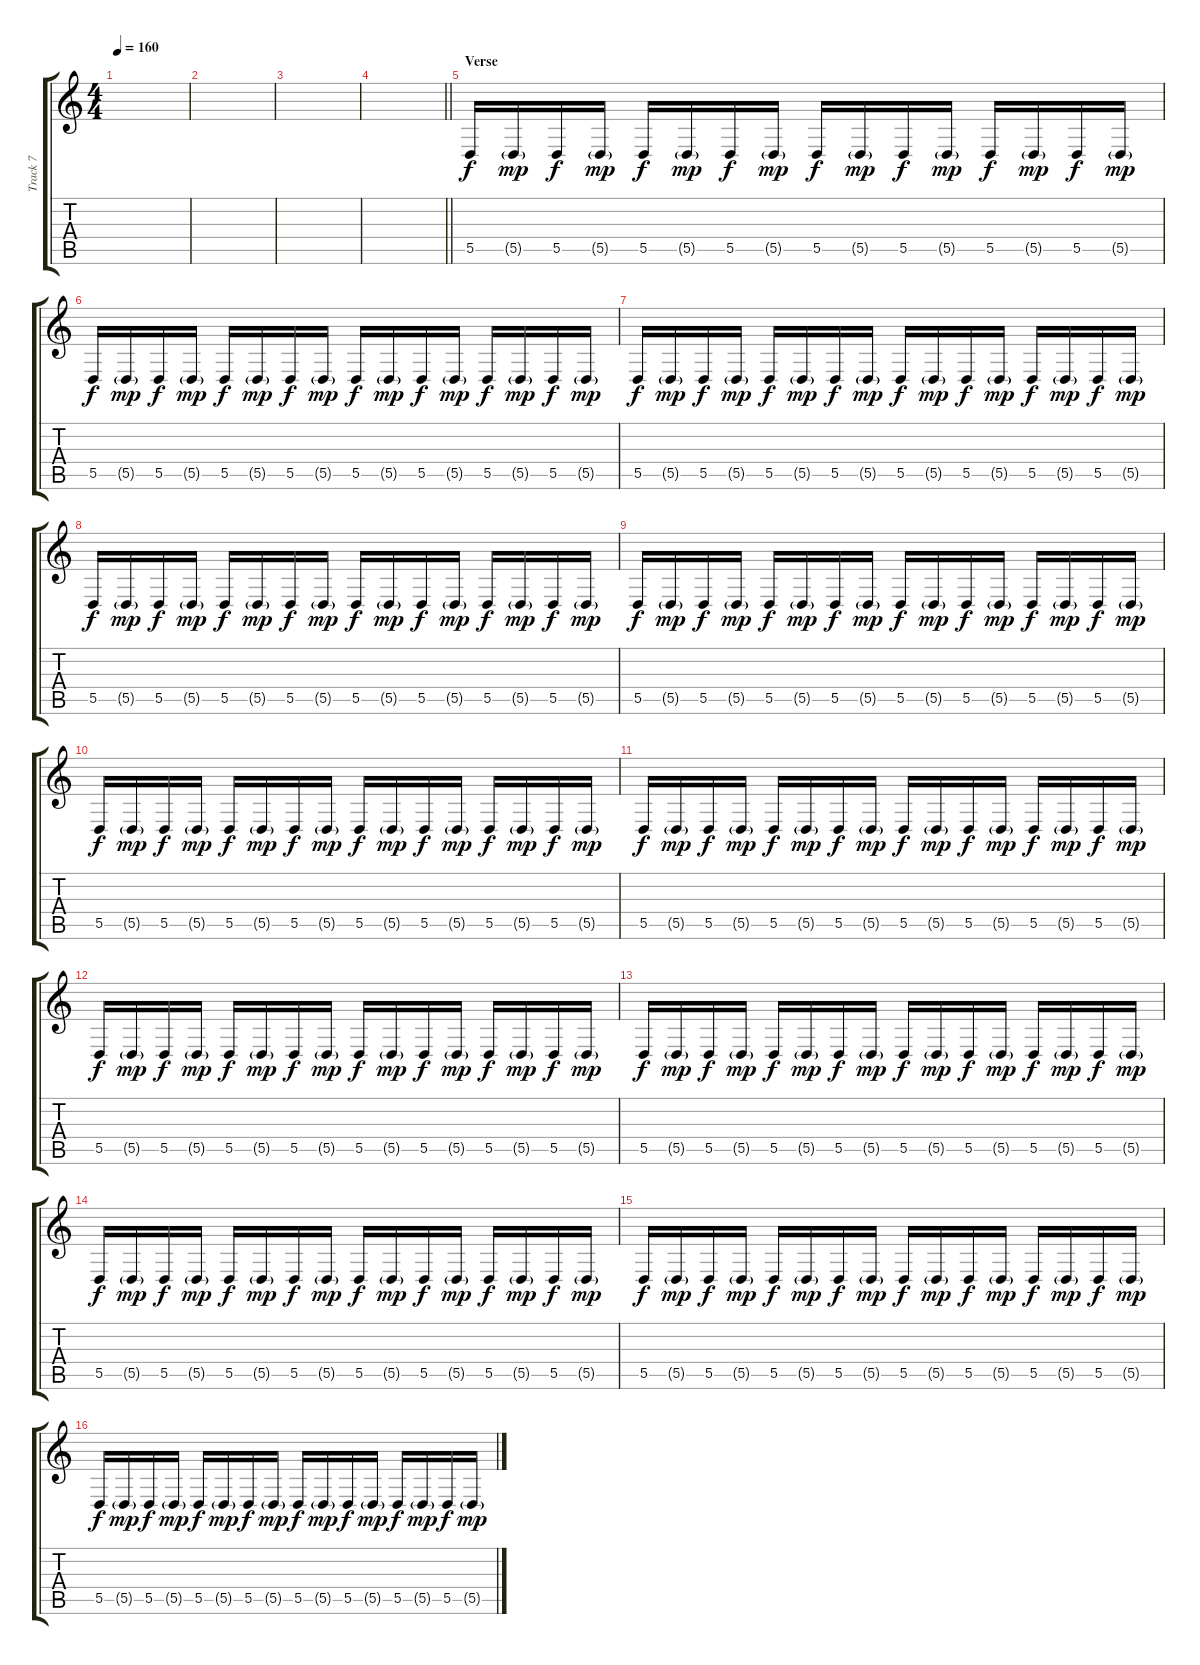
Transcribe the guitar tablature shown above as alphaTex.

\track ("Track 7" "Track 7") {instrument lead2sawtooth}
\staff {score tabs}
\tuning (E4 B3 G3 D3 A2 E2) {hide}
\ts (4 4)
\tempo 160
\clef g2
\ks c
|
|
|
\barLineRight lightlight
|
\section ("" "Verse")
5.5.16 5.5{g}.16{dy mp} 5.5.16{dy f} 5.5{g}.16{dy mp} 5.5.16{dy f} 5.5{g}.16{dy mp} 5.5.16{dy f} 5.5{g}.16{dy mp} 5.5.16{dy f} 5.5{g}.16{dy mp} 5.5.16{dy f} 5.5{g}.16{dy mp} 5.5.16{dy f} 5.5{g}.16{dy mp} 5.5.16{dy f} 5.5{g}.16{dy mp} |
5.5.16{dy f} 5.5{g}.16{dy mp} 5.5.16{dy f} 5.5{g}.16{dy mp} 5.5.16{dy f} 5.5{g}.16{dy mp} 5.5.16{dy f} 5.5{g}.16{dy mp} 5.5.16{dy f} 5.5{g}.16{dy mp} 5.5.16{dy f} 5.5{g}.16{dy mp} 5.5.16{dy f} 5.5{g}.16{dy mp} 5.5.16{dy f} 5.5{g}.16{dy mp} |
5.5.16{dy f} 5.5{g}.16{dy mp} 5.5.16{dy f} 5.5{g}.16{dy mp} 5.5.16{dy f} 5.5{g}.16{dy mp} 5.5.16{dy f} 5.5{g}.16{dy mp} 5.5.16{dy f} 5.5{g}.16{dy mp} 5.5.16{dy f} 5.5{g}.16{dy mp} 5.5.16{dy f} 5.5{g}.16{dy mp} 5.5.16{dy f} 5.5{g}.16{dy mp} |
5.5.16{dy f} 5.5{g}.16{dy mp} 5.5.16{dy f} 5.5{g}.16{dy mp} 5.5.16{dy f} 5.5{g}.16{dy mp} 5.5.16{dy f} 5.5{g}.16{dy mp} 5.5.16{dy f} 5.5{g}.16{dy mp} 5.5.16{dy f} 5.5{g}.16{dy mp} 5.5.16{dy f} 5.5{g}.16{dy mp} 5.5.16{dy f} 5.5{g}.16{dy mp} |
5.5.16{dy f} 5.5{g}.16{dy mp} 5.5.16{dy f} 5.5{g}.16{dy mp} 5.5.16{dy f} 5.5{g}.16{dy mp} 5.5.16{dy f} 5.5{g}.16{dy mp} 5.5.16{dy f} 5.5{g}.16{dy mp} 5.5.16{dy f} 5.5{g}.16{dy mp} 5.5.16{dy f} 5.5{g}.16{dy mp} 5.5.16{dy f} 5.5{g}.16{dy mp} |
5.5.16{dy f} 5.5{g}.16{dy mp} 5.5.16{dy f} 5.5{g}.16{dy mp} 5.5.16{dy f} 5.5{g}.16{dy mp} 5.5.16{dy f} 5.5{g}.16{dy mp} 5.5.16{dy f} 5.5{g}.16{dy mp} 5.5.16{dy f} 5.5{g}.16{dy mp} 5.5.16{dy f} 5.5{g}.16{dy mp} 5.5.16{dy f} 5.5{g}.16{dy mp} |
5.5.16{dy f} 5.5{g}.16{dy mp} 5.5.16{dy f} 5.5{g}.16{dy mp} 5.5.16{dy f} 5.5{g}.16{dy mp} 5.5.16{dy f} 5.5{g}.16{dy mp} 5.5.16{dy f} 5.5{g}.16{dy mp} 5.5.16{dy f} 5.5{g}.16{dy mp} 5.5.16{dy f} 5.5{g}.16{dy mp} 5.5.16{dy f} 5.5{g}.16{dy mp} |
5.5.16{dy f} 5.5{g}.16{dy mp} 5.5.16{dy f} 5.5{g}.16{dy mp} 5.5.16{dy f} 5.5{g}.16{dy mp} 5.5.16{dy f} 5.5{g}.16{dy mp} 5.5.16{dy f} 5.5{g}.16{dy mp} 5.5.16{dy f} 5.5{g}.16{dy mp} 5.5.16{dy f} 5.5{g}.16{dy mp} 5.5.16{dy f} 5.5{g}.16{dy mp} |
5.5.16{dy f} 5.5{g}.16{dy mp} 5.5.16{dy f} 5.5{g}.16{dy mp} 5.5.16{dy f} 5.5{g}.16{dy mp} 5.5.16{dy f} 5.5{g}.16{dy mp} 5.5.16{dy f} 5.5{g}.16{dy mp} 5.5.16{dy f} 5.5{g}.16{dy mp} 5.5.16{dy f} 5.5{g}.16{dy mp} 5.5.16{dy f} 5.5{g}.16{dy mp} |
5.5.16{dy f} 5.5{g}.16{dy mp} 5.5.16{dy f} 5.5{g}.16{dy mp} 5.5.16{dy f} 5.5{g}.16{dy mp} 5.5.16{dy f} 5.5{g}.16{dy mp} 5.5.16{dy f} 5.5{g}.16{dy mp} 5.5.16{dy f} 5.5{g}.16{dy mp} 5.5.16{dy f} 5.5{g}.16{dy mp} 5.5.16{dy f} 5.5{g}.16{dy mp} |
5.5.16{dy f} 5.5{g}.16{dy mp} 5.5.16{dy f} 5.5{g}.16{dy mp} 5.5.16{dy f} 5.5{g}.16{dy mp} 5.5.16{dy f} 5.5{g}.16{dy mp} 5.5.16{dy f} 5.5{g}.16{dy mp} 5.5.16{dy f} 5.5{g}.16{dy mp} 5.5.16{dy f} 5.5{g}.16{dy mp} 5.5.16{dy f} 5.5{g}.16{dy mp} |
5.5.16{dy f} 5.5{g}.16{dy mp} 5.5.16{dy f} 5.5{g}.16{dy mp} 5.5.16{dy f} 5.5{g}.16{dy mp} 5.5.16{dy f} 5.5{g}.16{dy mp} 5.5.16{dy f} 5.5{g}.16{dy mp} 5.5.16{dy f} 5.5{g}.16{dy mp} 5.5.16{dy f} 5.5{g}.16{dy mp} 5.5.16{dy f} 5.5{g}.16{dy mp}
